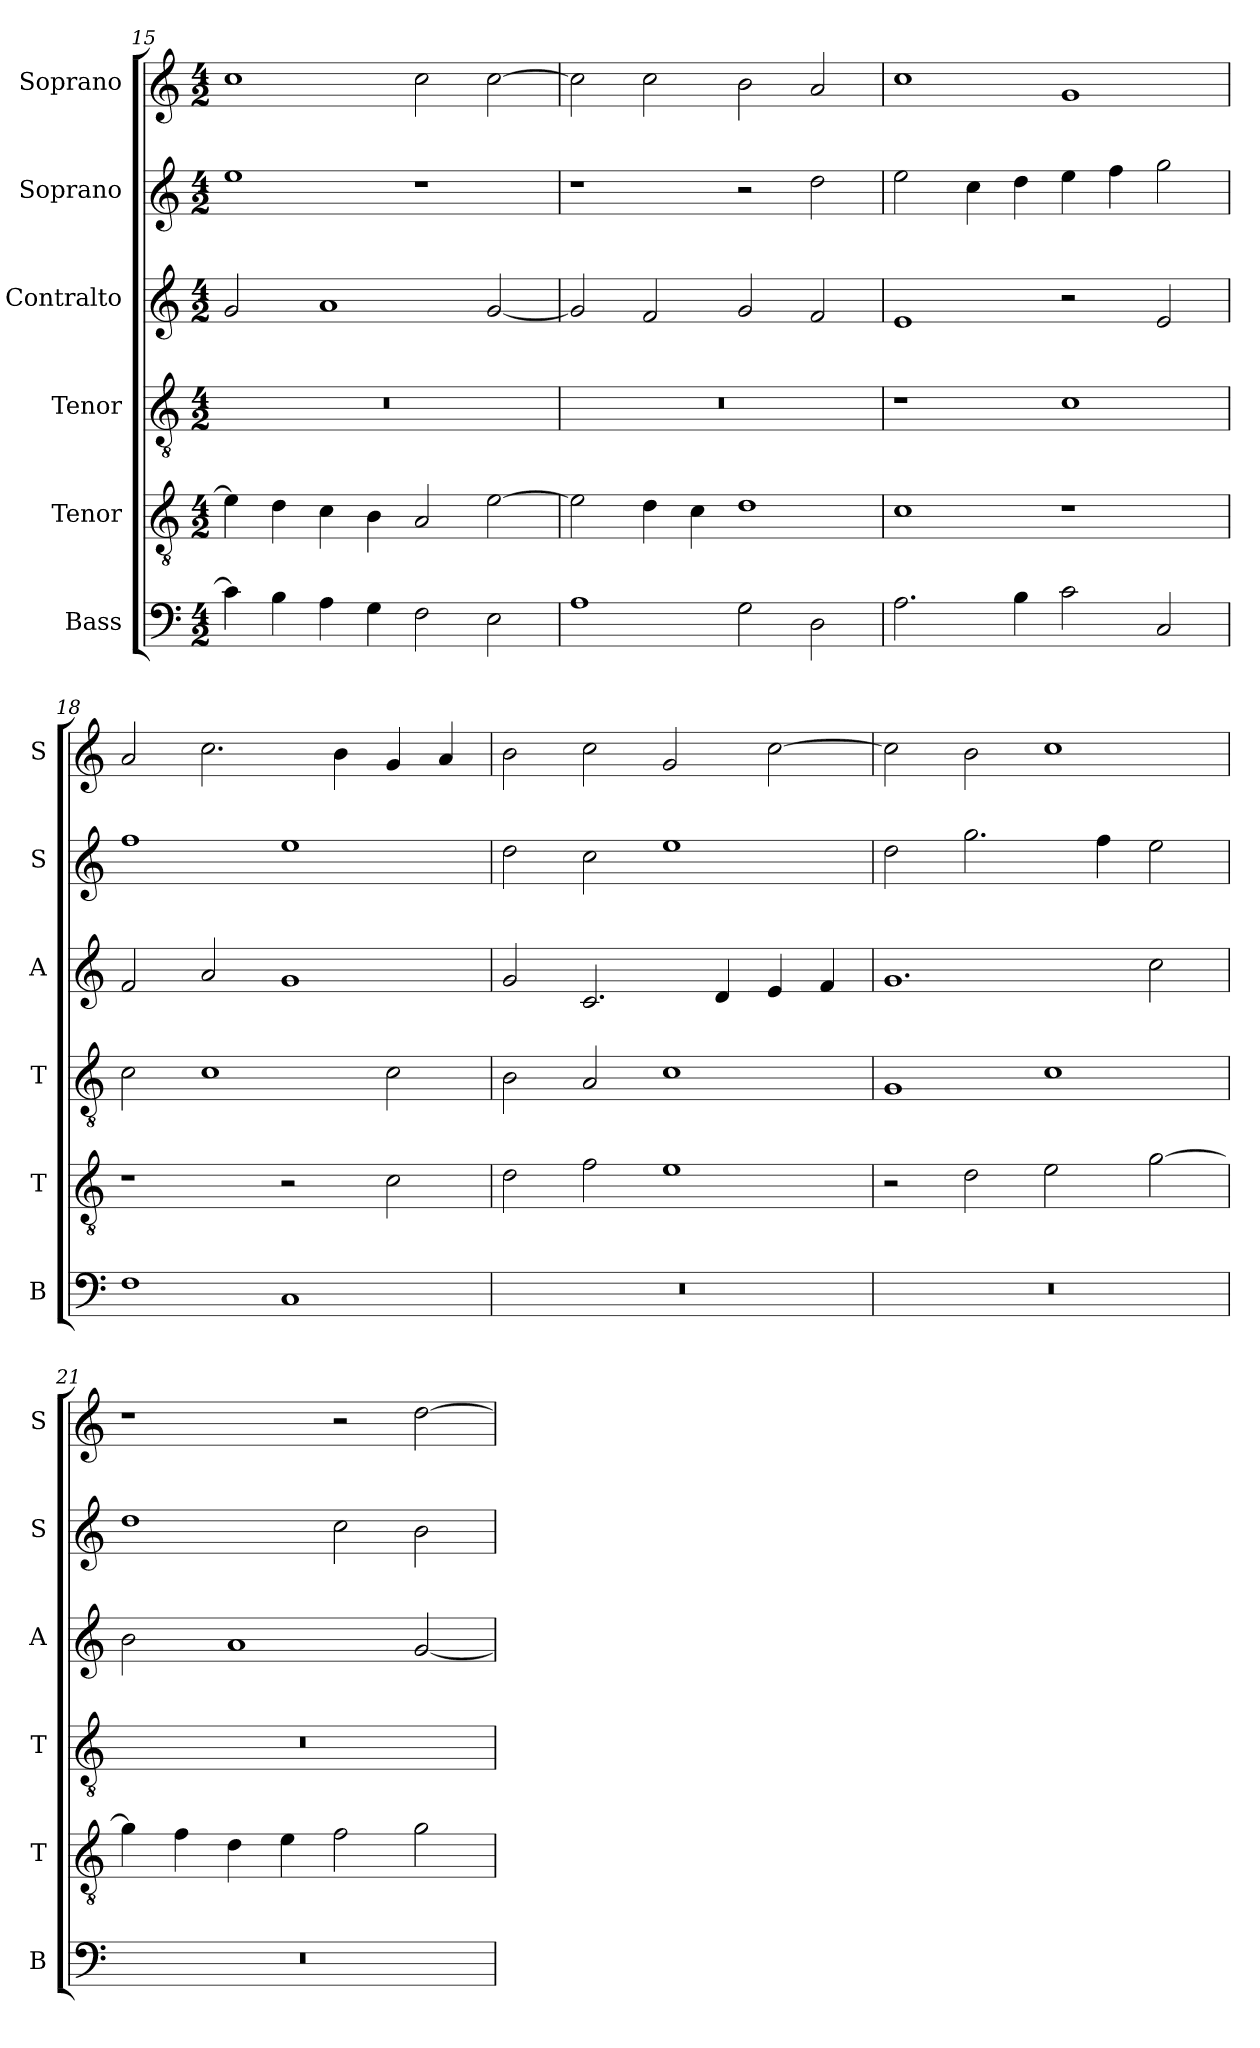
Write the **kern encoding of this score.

**kern	**kern	**kern	**kern	**kern	**kern
*part6	*part5	*part4	*part3	*part2	*part1
*staff6	*staff5	*staff4	*staff3	*staff2	*staff1
*I"Bass	*I"Tenor	*I"Tenor	*I"Contralto	*I"Soprano	*I"Soprano
*I'B	*I'T	*I'T	*I'A	*I'S	*I'S
*clefF4	*clefGv2	*clefGv2	*clefG2	*clefG2	*clefG2
*k[]	*k[]	*k[]	*k[]	*k[]	*k[]
*C:ion	*C:ion	*C:ion	*C:ion	*C:ion	*C:ion
*M4/2	*M4/2	*M4/2	*M4/2	*M4/2	*M4/2
=15	=15	=15	=15	=15	=15
4c]	4e]	0r	2g	1ee	1cc
4B	4d	.	.	.	.
4A	4c	.	1a	.	.
4G	4B	.	.	.	.
2F	2A	.	.	1r	2cc
2E	[2e	.	[2g	.	[2cc
=16	=16	=16	=16	=16	=16
1A	2e]	0r	2g]	1r	2cc]
.	4d	.	2f	.	2cc
.	4c	.	.	.	.
2G	1d	.	2g	2r	2b
2D	.	.	2f	2dd	2a
=17	=17	=17	=17	=17	=17
2.A	1c	1r	1e	2ee	1cc
.	.	.	.	4cc	.
4B	.	.	.	4dd	.
2c	1r	1c	2r	4ee	1g
.	.	.	.	4ff	.
2C	.	.	2e	2gg	.
=18	=18	=18	=18	=18	=18
1F	1r	2c	2f	1ff	2a
.	.	1c	2a	.	2.cc
1C	2r	.	1g	1ee	.
.	.	.	.	.	4b
.	2c	2c	.	.	4g
.	.	.	.	.	4a
=19	=19	=19	=19	=19	=19
0r	2d	2B	2g	2dd	2b
.	2f	2A	2.c	2cc	2cc
.	1e	1c	.	1ee	2g
.	.	.	4d	.	.
.	.	.	4e	.	[2cc
.	.	.	4f	.	.
=20	=20	=20	=20	=20	=20
0r	2r	1G	1.g	2dd	2cc]
.	2d	.	.	2.gg	2b
.	2e	1c	.	.	1cc
.	.	.	.	4ff	.
.	[2g	.	2cc	2ee	.
=21	=21	=21	=21	=21	=21
0r	4g]	0r	2b	1dd	1r
.	4f	.	.	.	.
.	4d	.	1a	.	.
.	4e	.	.	.	.
.	2f	.	.	2cc	2r
.	2g	.	[2g	2b	[2dd
=	=	=	=	=	=
*-	*-	*-	*-	*-	*-
